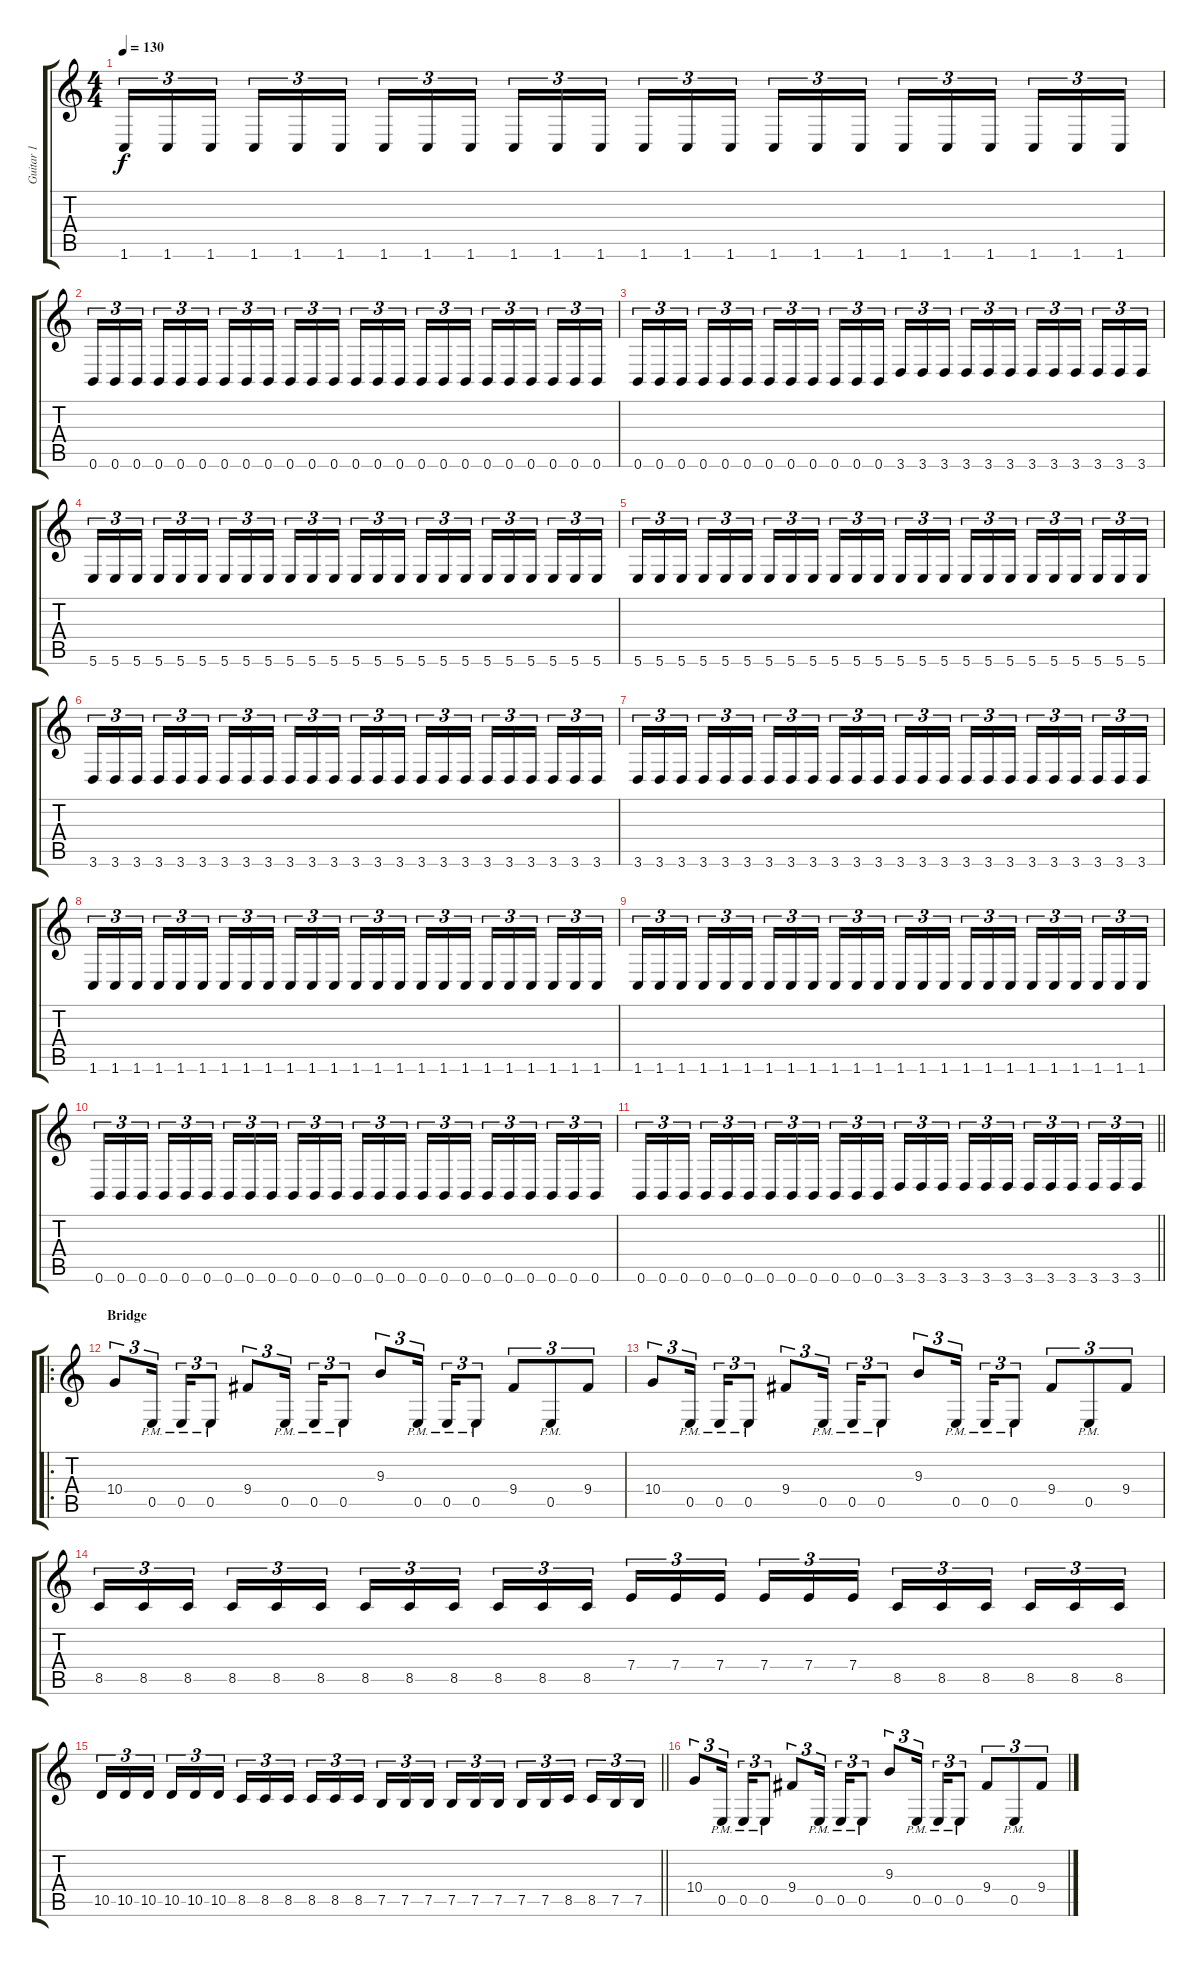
\track ("Guitar 1" "Guitar 1") {instrument distortionguitar}
\staff {score tabs}
\tuning (B3 Gb3 D3 A2 E2 B1) {hide}
\ts (4 4)
\tempo 130
\clef g2
\ks c
1.6.16{tu (3 2) dy f} 1.6.16{tu (3 2)} 1.6.16{tu (3 2) beam splitsecondary} 1.6.16{tu (3 2)} 1.6.16{tu (3 2)} 1.6.16{tu (3 2)} 1.6.16{tu (3 2)} 1.6.16{tu (3 2)} 1.6.16{tu (3 2) beam splitsecondary} 1.6.16{tu (3 2)} 1.6.16{tu (3 2)} 1.6.16{tu (3 2)} 1.6.16{tu (3 2)} 1.6.16{tu (3 2)} 1.6.16{tu (3 2) beam splitsecondary} 1.6.16{tu (3 2)} 1.6.16{tu (3 2)} 1.6.16{tu (3 2)} 1.6.16{tu (3 2)} 1.6.16{tu (3 2)} 1.6.16{tu (3 2) beam splitsecondary} 1.6.16{tu (3 2)} 1.6.16{tu (3 2)} 1.6.16{tu (3 2)} |
0.6.16{tu (3 2)} 0.6.16{tu (3 2)} 0.6.16{tu (3 2) beam splitsecondary} 0.6.16{tu (3 2)} 0.6.16{tu (3 2)} 0.6.16{tu (3 2)} 0.6.16{tu (3 2)} 0.6.16{tu (3 2)} 0.6.16{tu (3 2) beam splitsecondary} 0.6.16{tu (3 2)} 0.6.16{tu (3 2)} 0.6.16{tu (3 2)} 0.6.16{tu (3 2)} 0.6.16{tu (3 2)} 0.6.16{tu (3 2) beam splitsecondary} 0.6.16{tu (3 2)} 0.6.16{tu (3 2)} 0.6.16{tu (3 2)} 0.6.16{tu (3 2)} 0.6.16{tu (3 2)} 0.6.16{tu (3 2) beam splitsecondary} 0.6.16{tu (3 2)} 0.6.16{tu (3 2)} 0.6.16{tu (3 2)} |
0.6.16{tu (3 2)} 0.6.16{tu (3 2)} 0.6.16{tu (3 2) beam splitsecondary} 0.6.16{tu (3 2)} 0.6.16{tu (3 2)} 0.6.16{tu (3 2)} 0.6.16{tu (3 2)} 0.6.16{tu (3 2)} 0.6.16{tu (3 2) beam splitsecondary} 0.6.16{tu (3 2)} 0.6.16{tu (3 2)} 0.6.16{tu (3 2)} 3.6.16{tu (3 2)} 3.6.16{tu (3 2)} 3.6.16{tu (3 2) beam splitsecondary} 3.6.16{tu (3 2)} 3.6.16{tu (3 2)} 3.6.16{tu (3 2)} 3.6.16{tu (3 2)} 3.6.16{tu (3 2)} 3.6.16{tu (3 2) beam splitsecondary} 3.6.16{tu (3 2)} 3.6.16{tu (3 2)} 3.6.16{tu (3 2)} |
5.6.16{tu (3 2)} 5.6.16{tu (3 2)} 5.6.16{tu (3 2) beam splitsecondary} 5.6.16{tu (3 2)} 5.6.16{tu (3 2)} 5.6.16{tu (3 2)} 5.6.16{tu (3 2)} 5.6.16{tu (3 2)} 5.6.16{tu (3 2) beam splitsecondary} 5.6.16{tu (3 2)} 5.6.16{tu (3 2)} 5.6.16{tu (3 2)} 5.6.16{tu (3 2)} 5.6.16{tu (3 2)} 5.6.16{tu (3 2) beam splitsecondary} 5.6.16{tu (3 2)} 5.6.16{tu (3 2)} 5.6.16{tu (3 2)} 5.6.16{tu (3 2)} 5.6.16{tu (3 2)} 5.6.16{tu (3 2) beam splitsecondary} 5.6.16{tu (3 2)} 5.6.16{tu (3 2)} 5.6.16{tu (3 2)} |
5.6.16{tu (3 2)} 5.6.16{tu (3 2)} 5.6.16{tu (3 2) beam splitsecondary} 5.6.16{tu (3 2)} 5.6.16{tu (3 2)} 5.6.16{tu (3 2)} 5.6.16{tu (3 2)} 5.6.16{tu (3 2)} 5.6.16{tu (3 2) beam splitsecondary} 5.6.16{tu (3 2)} 5.6.16{tu (3 2)} 5.6.16{tu (3 2)} 5.6.16{tu (3 2)} 5.6.16{tu (3 2)} 5.6.16{tu (3 2) beam splitsecondary} 5.6.16{tu (3 2)} 5.6.16{tu (3 2)} 5.6.16{tu (3 2)} 5.6.16{tu (3 2)} 5.6.16{tu (3 2)} 5.6.16{tu (3 2) beam splitsecondary} 5.6.16{tu (3 2)} 5.6.16{tu (3 2)} 5.6.16{tu (3 2)} |
3.6.16{tu (3 2)} 3.6.16{tu (3 2)} 3.6.16{tu (3 2) beam splitsecondary} 3.6.16{tu (3 2)} 3.6.16{tu (3 2)} 3.6.16{tu (3 2)} 3.6.16{tu (3 2)} 3.6.16{tu (3 2)} 3.6.16{tu (3 2) beam splitsecondary} 3.6.16{tu (3 2)} 3.6.16{tu (3 2)} 3.6.16{tu (3 2)} 3.6.16{tu (3 2)} 3.6.16{tu (3 2)} 3.6.16{tu (3 2) beam splitsecondary} 3.6.16{tu (3 2)} 3.6.16{tu (3 2)} 3.6.16{tu (3 2)} 3.6.16{tu (3 2)} 3.6.16{tu (3 2)} 3.6.16{tu (3 2) beam splitsecondary} 3.6.16{tu (3 2)} 3.6.16{tu (3 2)} 3.6.16{tu (3 2)} |
3.6.16{tu (3 2)} 3.6.16{tu (3 2)} 3.6.16{tu (3 2) beam splitsecondary} 3.6.16{tu (3 2)} 3.6.16{tu (3 2)} 3.6.16{tu (3 2)} 3.6.16{tu (3 2)} 3.6.16{tu (3 2)} 3.6.16{tu (3 2) beam splitsecondary} 3.6.16{tu (3 2)} 3.6.16{tu (3 2)} 3.6.16{tu (3 2)} 3.6.16{tu (3 2)} 3.6.16{tu (3 2)} 3.6.16{tu (3 2) beam splitsecondary} 3.6.16{tu (3 2)} 3.6.16{tu (3 2)} 3.6.16{tu (3 2)} 3.6.16{tu (3 2)} 3.6.16{tu (3 2)} 3.6.16{tu (3 2) beam splitsecondary} 3.6.16{tu (3 2)} 3.6.16{tu (3 2)} 3.6.16{tu (3 2)} |
1.6.16{tu (3 2)} 1.6.16{tu (3 2)} 1.6.16{tu (3 2) beam splitsecondary} 1.6.16{tu (3 2)} 1.6.16{tu (3 2)} 1.6.16{tu (3 2)} 1.6.16{tu (3 2)} 1.6.16{tu (3 2)} 1.6.16{tu (3 2) beam splitsecondary} 1.6.16{tu (3 2)} 1.6.16{tu (3 2)} 1.6.16{tu (3 2)} 1.6.16{tu (3 2)} 1.6.16{tu (3 2)} 1.6.16{tu (3 2) beam splitsecondary} 1.6.16{tu (3 2)} 1.6.16{tu (3 2)} 1.6.16{tu (3 2)} 1.6.16{tu (3 2)} 1.6.16{tu (3 2)} 1.6.16{tu (3 2) beam splitsecondary} 1.6.16{tu (3 2)} 1.6.16{tu (3 2)} 1.6.16{tu (3 2)} |
1.6.16{tu (3 2)} 1.6.16{tu (3 2)} 1.6.16{tu (3 2) beam splitsecondary} 1.6.16{tu (3 2)} 1.6.16{tu (3 2)} 1.6.16{tu (3 2)} 1.6.16{tu (3 2)} 1.6.16{tu (3 2)} 1.6.16{tu (3 2) beam splitsecondary} 1.6.16{tu (3 2)} 1.6.16{tu (3 2)} 1.6.16{tu (3 2)} 1.6.16{tu (3 2)} 1.6.16{tu (3 2)} 1.6.16{tu (3 2) beam splitsecondary} 1.6.16{tu (3 2)} 1.6.16{tu (3 2)} 1.6.16{tu (3 2)} 1.6.16{tu (3 2)} 1.6.16{tu (3 2)} 1.6.16{tu (3 2) beam splitsecondary} 1.6.16{tu (3 2)} 1.6.16{tu (3 2)} 1.6.16{tu (3 2)} |
0.6.16{tu (3 2)} 0.6.16{tu (3 2)} 0.6.16{tu (3 2) beam splitsecondary} 0.6.16{tu (3 2)} 0.6.16{tu (3 2)} 0.6.16{tu (3 2)} 0.6.16{tu (3 2)} 0.6.16{tu (3 2)} 0.6.16{tu (3 2) beam splitsecondary} 0.6.16{tu (3 2)} 0.6.16{tu (3 2)} 0.6.16{tu (3 2)} 0.6.16{tu (3 2)} 0.6.16{tu (3 2)} 0.6.16{tu (3 2) beam splitsecondary} 0.6.16{tu (3 2)} 0.6.16{tu (3 2)} 0.6.16{tu (3 2)} 0.6.16{tu (3 2)} 0.6.16{tu (3 2)} 0.6.16{tu (3 2) beam splitsecondary} 0.6.16{tu (3 2)} 0.6.16{tu (3 2)} 0.6.16{tu (3 2)} |
\barLineRight lightlight
0.6.16{tu (3 2)} 0.6.16{tu (3 2)} 0.6.16{tu (3 2) beam splitsecondary} 0.6.16{tu (3 2)} 0.6.16{tu (3 2)} 0.6.16{tu (3 2)} 0.6.16{tu (3 2)} 0.6.16{tu (3 2)} 0.6.16{tu (3 2) beam splitsecondary} 0.6.16{tu (3 2)} 0.6.16{tu (3 2)} 0.6.16{tu (3 2)} 3.6.16{tu (3 2)} 3.6.16{tu (3 2)} 3.6.16{tu (3 2) beam splitsecondary} 3.6.16{tu (3 2)} 3.6.16{tu (3 2)} 3.6.16{tu (3 2)} 3.6.16{tu (3 2)} 3.6.16{tu (3 2)} 3.6.16{tu (3 2) beam splitsecondary} 3.6.16{tu (3 2)} 3.6.16{tu (3 2)} 3.6.16{tu (3 2)} |
\ro
\section ("" "Bridge")
10.4.8{tu (3 2)} 0.5{pm}.16{tu (3 2) beam splitsecondary} 0.5{pm}.16{tu (3 2)} 0.5{pm}.8{tu (3 2)} 9.4.8{tu (3 2)} 0.5{pm}.16{tu (3 2) beam splitsecondary} 0.5{pm}.16{tu (3 2)} 0.5{pm}.8{tu (3 2)} 9.3.8{tu (3 2)} 0.5{pm}.16{tu (3 2) beam splitsecondary} 0.5{pm}.16{tu (3 2)} 0.5{pm}.8{tu (3 2)} 9.4.8{tu (3 2)} 0.5{pm}.8{tu (3 2)} 9.4.8{tu (3 2)} |
10.4.8{tu (3 2)} 0.5{pm}.16{tu (3 2) beam splitsecondary} 0.5{pm}.16{tu (3 2)} 0.5{pm}.8{tu (3 2)} 9.4.8{tu (3 2)} 0.5{pm}.16{tu (3 2) beam splitsecondary} 0.5{pm}.16{tu (3 2)} 0.5{pm}.8{tu (3 2)} 9.3.8{tu (3 2)} 0.5{pm}.16{tu (3 2) beam splitsecondary} 0.5{pm}.16{tu (3 2)} 0.5{pm}.8{tu (3 2)} 9.4.8{tu (3 2)} 0.5{pm}.8{tu (3 2)} 9.4.8{tu (3 2)} |
8.5.16{tu (3 2)} 8.5.16{tu (3 2)} 8.5.16{tu (3 2) beam splitsecondary} 8.5.16{tu (3 2)} 8.5.16{tu (3 2)} 8.5.16{tu (3 2)} 8.5.16{tu (3 2)} 8.5.16{tu (3 2)} 8.5.16{tu (3 2) beam splitsecondary} 8.5.16{tu (3 2)} 8.5.16{tu (3 2)} 8.5.16{tu (3 2)} 7.4.16{tu (3 2)} 7.4.16{tu (3 2)} 7.4.16{tu (3 2) beam splitsecondary} 7.4.16{tu (3 2)} 7.4.16{tu (3 2)} 7.4.16{tu (3 2)} 8.5.16{tu (3 2)} 8.5.16{tu (3 2)} 8.5.16{tu (3 2) beam splitsecondary} 8.5.16{tu (3 2)} 8.5.16{tu (3 2)} 8.5.16{tu (3 2)} |
\barLineRight lightlight
10.5.16{tu (3 2)} 10.5.16{tu (3 2)} 10.5.16{tu (3 2) beam splitsecondary} 10.5.16{tu (3 2)} 10.5.16{tu (3 2)} 10.5.16{tu (3 2)} 8.5.16{tu (3 2)} 8.5.16{tu (3 2)} 8.5.16{tu (3 2) beam splitsecondary} 8.5.16{tu (3 2)} 8.5.16{tu (3 2)} 8.5.16{tu (3 2)} 7.5.16{tu (3 2)} 7.5.16{tu (3 2)} 7.5.16{tu (3 2) beam splitsecondary} 7.5.16{tu (3 2)} 7.5.16{tu (3 2)} 7.5.16{tu (3 2)} 7.5.16{tu (3 2)} 7.5.16{tu (3 2)} 8.5.16{tu (3 2) beam splitsecondary} 8.5.16{tu (3 2)} 7.5.16{tu (3 2)} 7.5.16{tu (3 2)} |
10.4.8{tu (3 2)} 0.5{pm}.16{tu (3 2) beam splitsecondary} 0.5{pm}.16{tu (3 2)} 0.5{pm}.8{tu (3 2)} 9.4.8{tu (3 2)} 0.5{pm}.16{tu (3 2) beam splitsecondary} 0.5{pm}.16{tu (3 2)} 0.5{pm}.8{tu (3 2)} 9.3.8{tu (3 2)} 0.5{pm}.16{tu (3 2) beam splitsecondary} 0.5{pm}.16{tu (3 2)} 0.5{pm}.8{tu (3 2)} 9.4.8{tu (3 2)} 0.5{pm}.8{tu (3 2)} 9.4.8{tu (3 2)}
